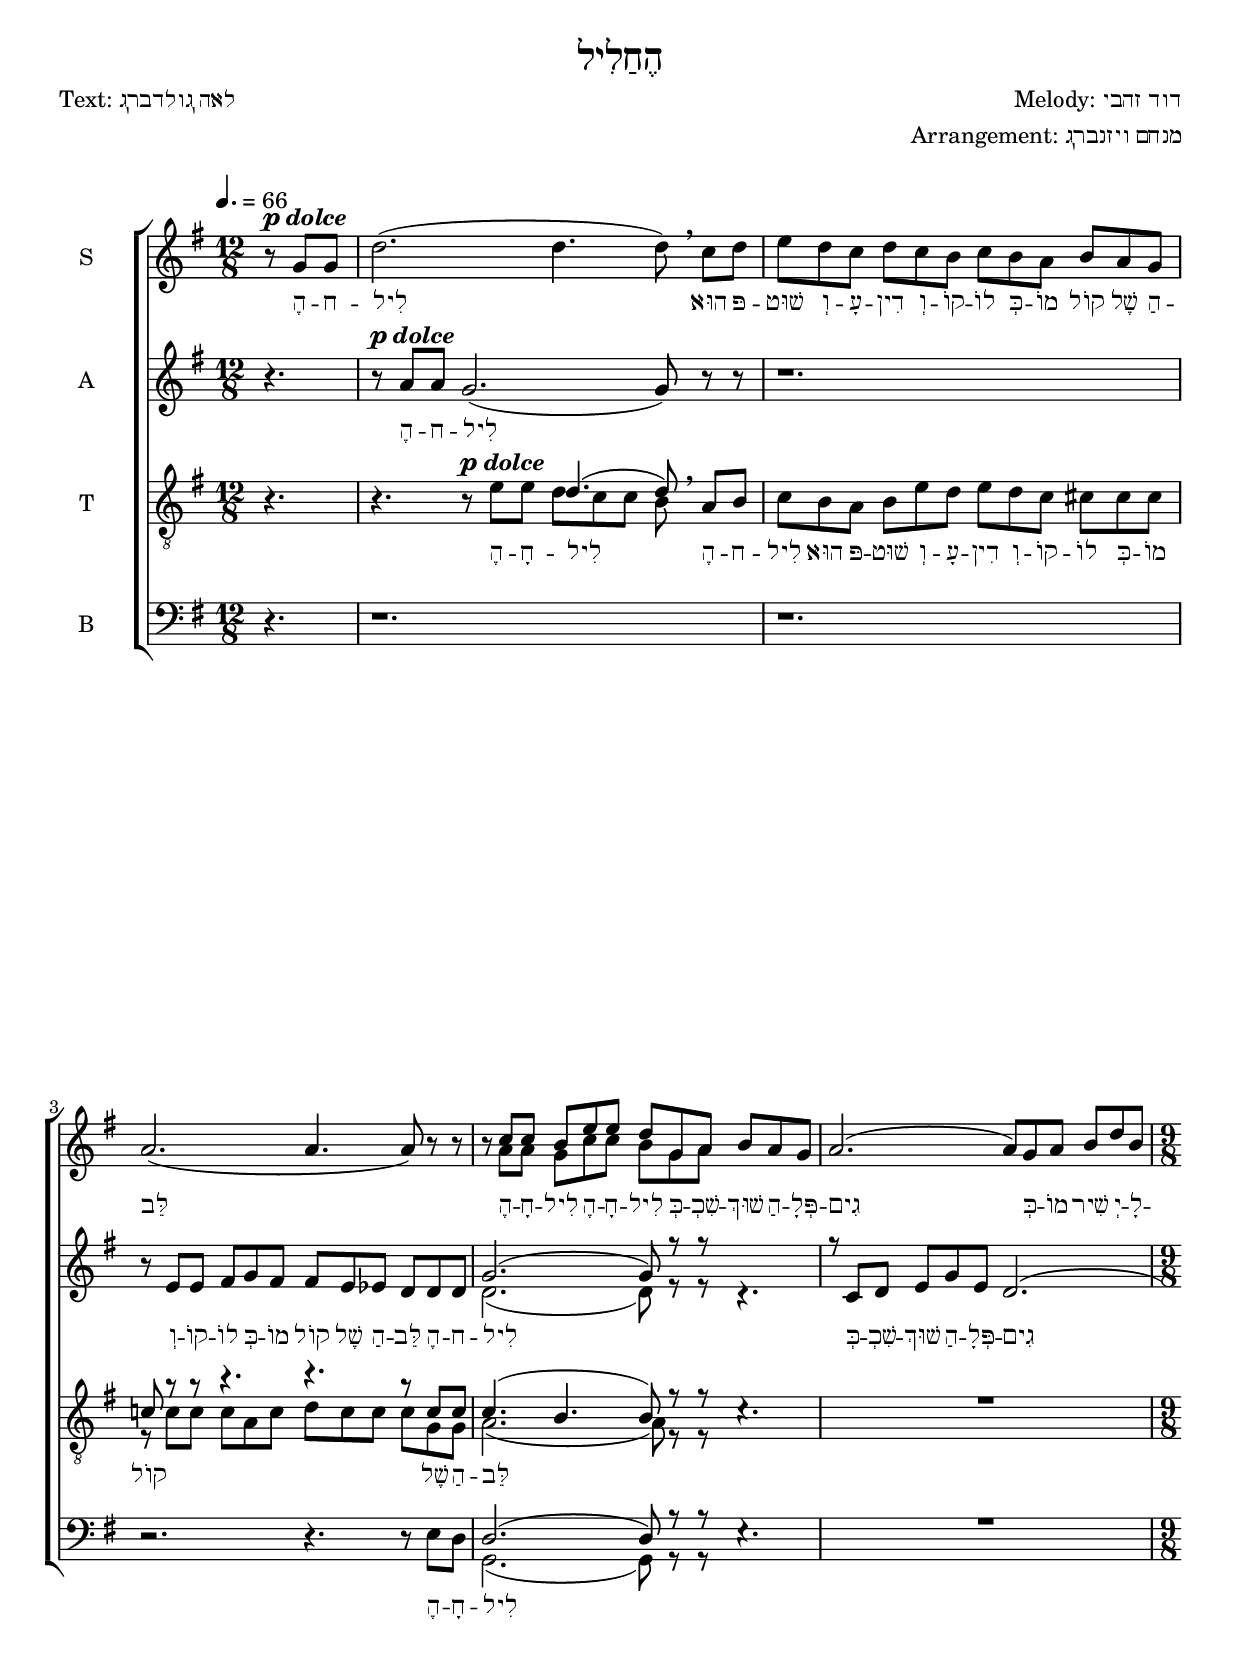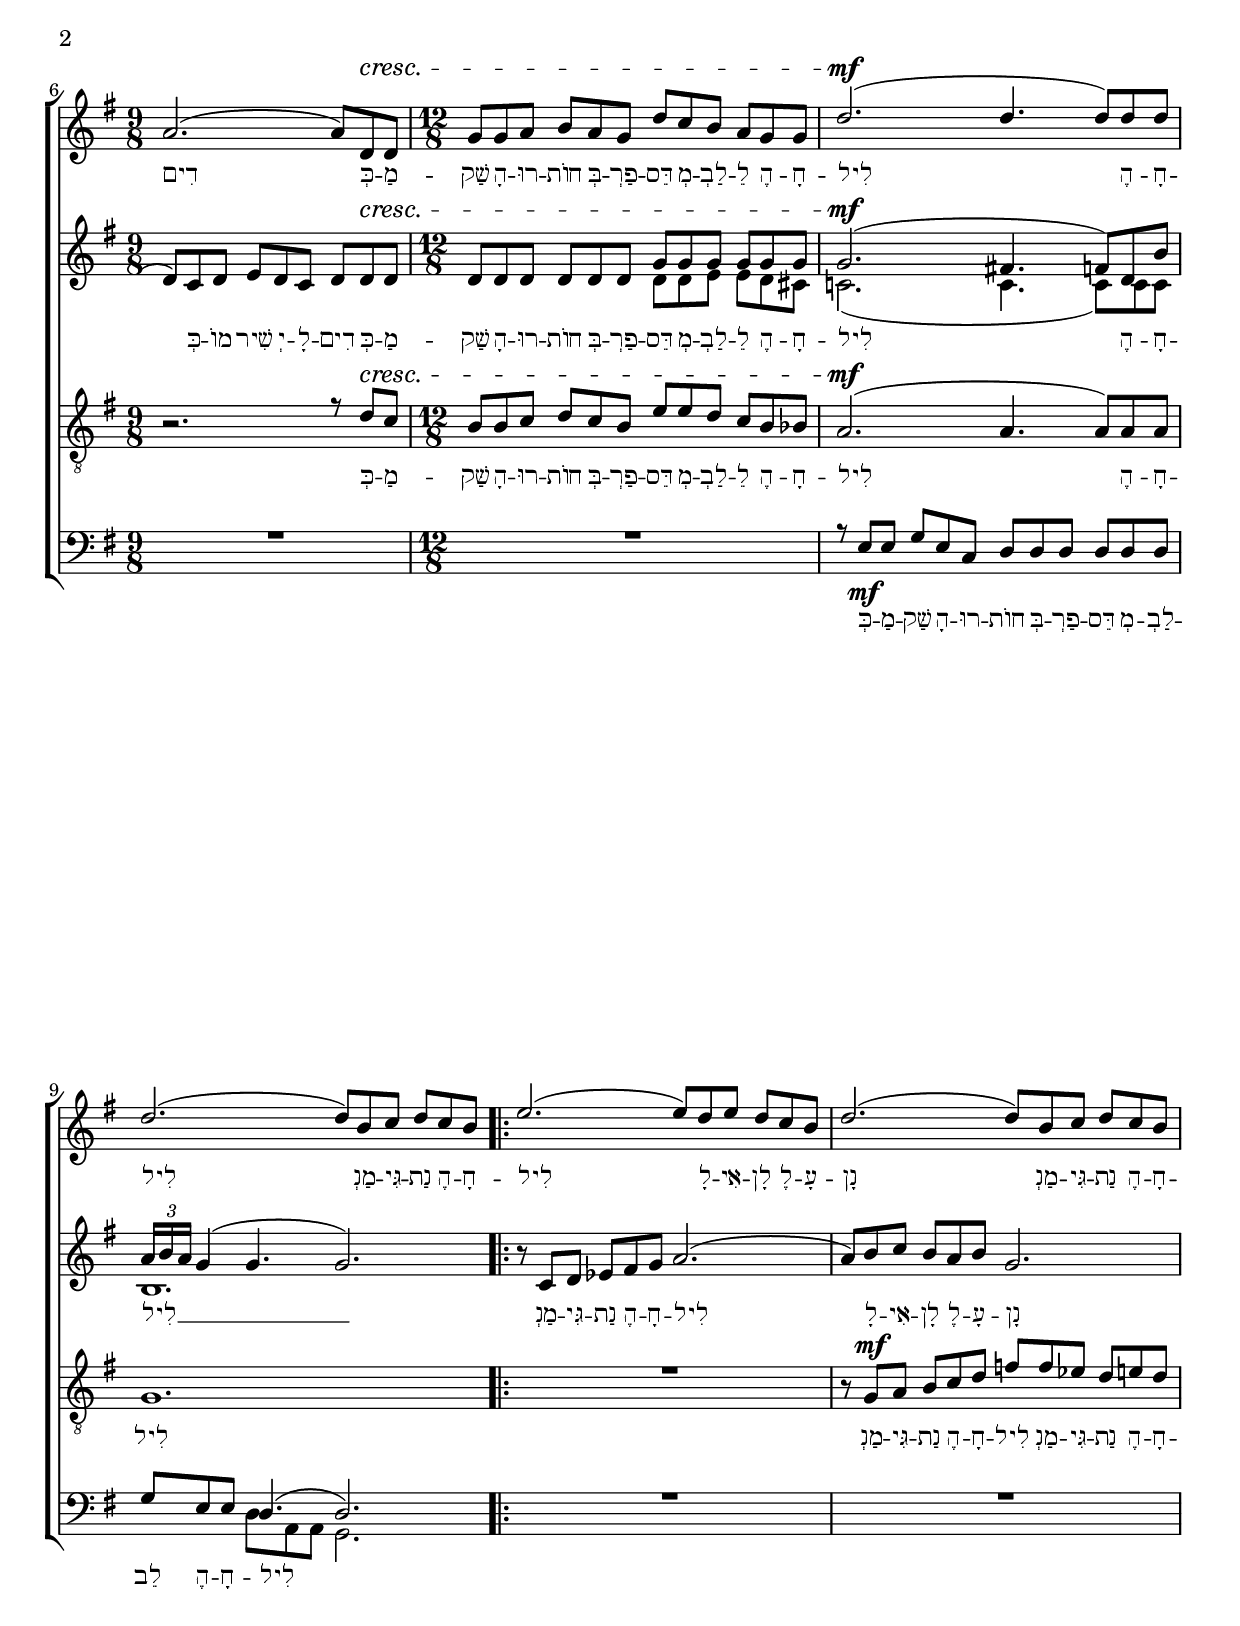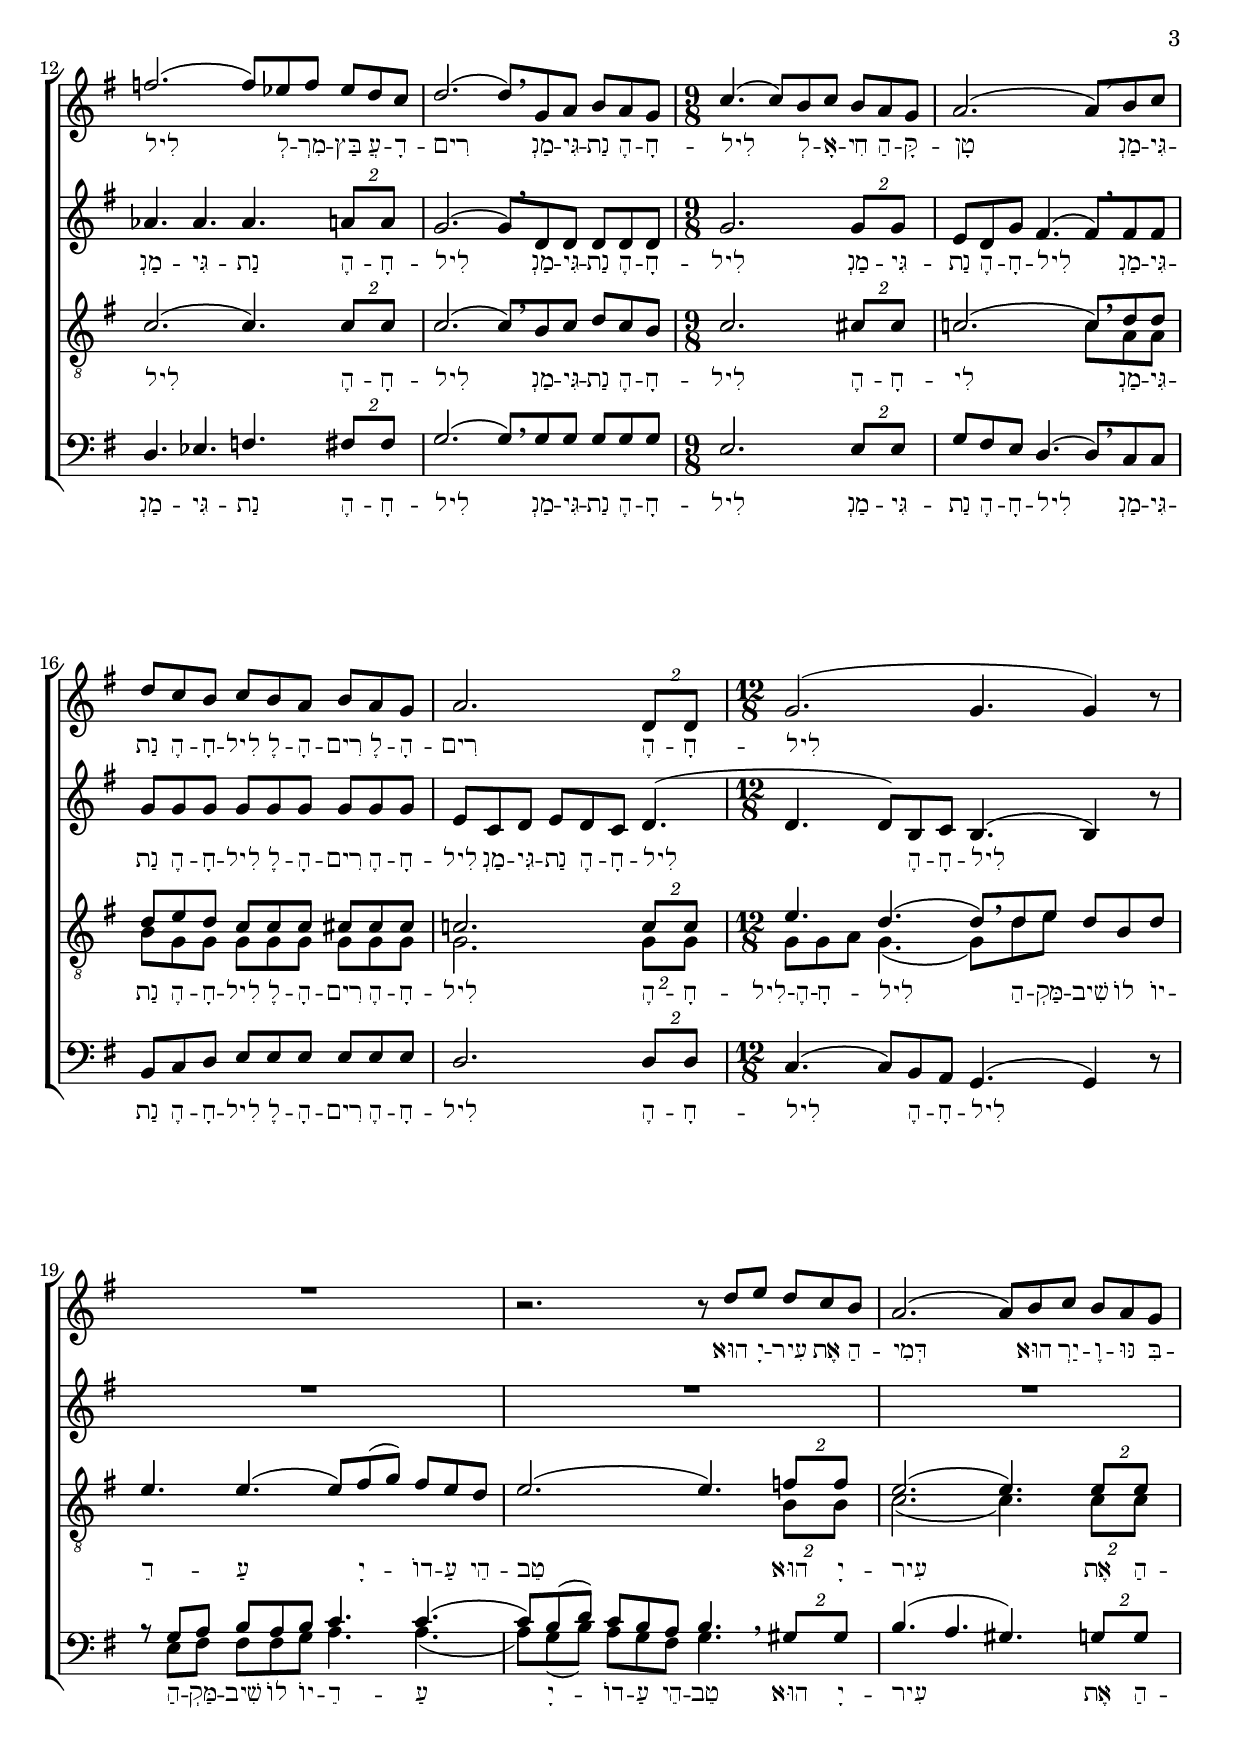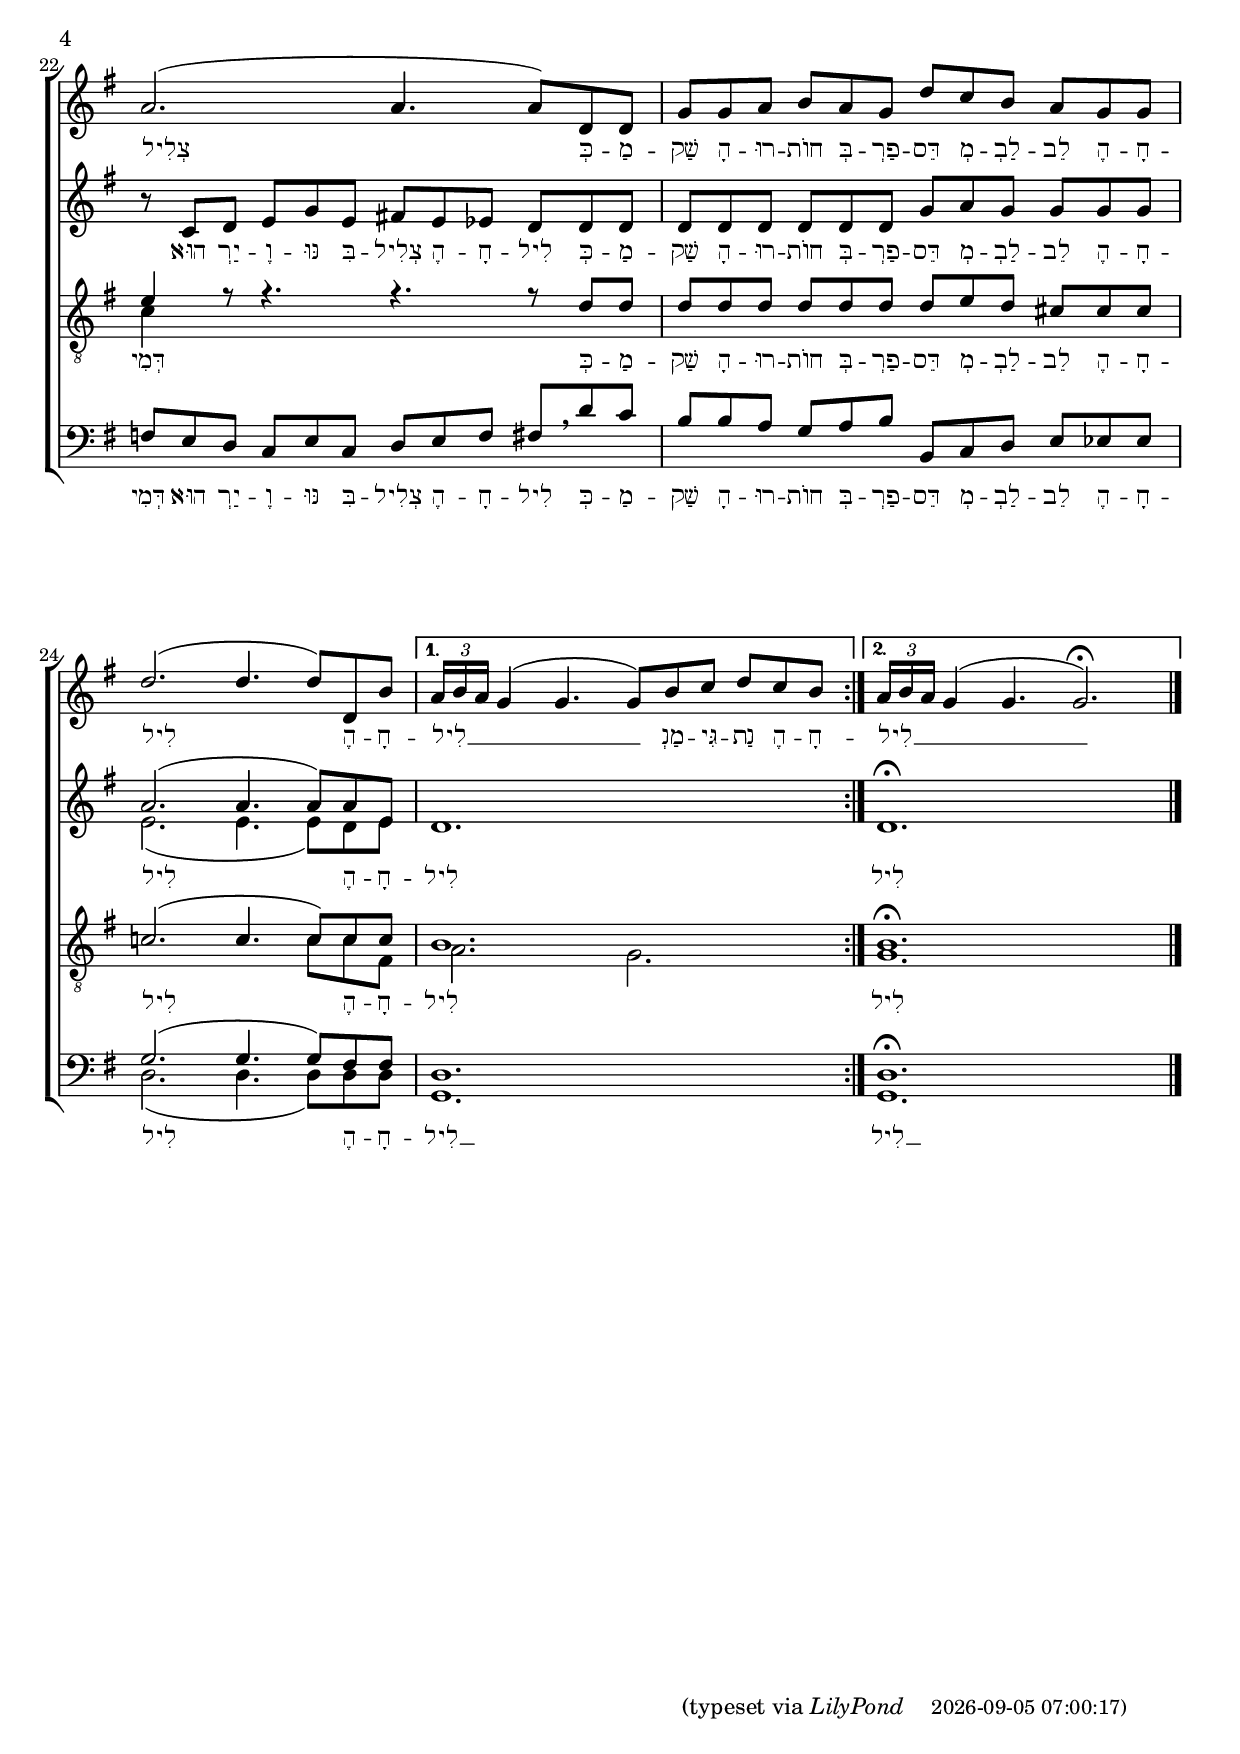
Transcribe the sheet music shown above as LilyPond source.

\include "english.ly"
\version "2.18.2"

global = {
  \key g \major
  \time 12/8
  \tempo 4. = 66
}

dolce = \markup { \italic \bold dolce }
pdolce = \markup { \dynamic p \italic \bold dolce }

sopMusic = \relative c'' {
  \dynamicUp
  \partial 4. r8^\pdolce g g | d'2.( d4. d8) \breathe c[ d] |
  e8[ d c] d[ c b] c[ b a] b[ a g] | a2.( a4. a8) r8 r8 |
  r8
    << { \voiceOne
    c8[ c] b[ e e] d[ g, a]
  } \new Voice { \voiceTwo
    a[ a] g[ c c] b[ g a]
  }
  >> b[ a g] | a2.( a8)[ g a] b[ d b] |
  \time 9/8 a2.( a8)[ d,8\cresc d] |
  \time 12/8
  g8[ g a] b[ a g] d'[ c b] a[ g g] |
  d'2.(\mf d4. d8)[ d d] |
  d2.( d8)[ b c] d[ c b] |

  \repeat volta 2 {
  e2.( e8)[ d  e] d[ c b] |
  d2.( d8)[ b c] d[ c b] |
  f'2.( f8)[ ef f] ef[ d c] |
  d2.( d8)[ \breathe g, a] b[ a g] |
  \time 9/8
  c4.( c8)[ b c] b[ a g] |
  a2.( a8)[ \breathe b c] |
  d8[ c b] c[ b a] b[ a g] |
  a2. \tuplet 2/3 {d,8[ d]} |
  \time 12/8
  g2.( g4. g4) b8\rest |
  \override MultiMeasureRest.staff-position = #2
  R1*3/2 |
  b2.\rest b8\rest d8[ e] d[ c b] |
  a2.( a8)[ b c] b[ a g] |
  a2.( a4. a8)[ d, d] |
  g8[ g a] b[ a g] d'[ c b] a[ g g] |
  d'2.( d4. d8)[ d, b']
  }
  \alternative {
     { \tuplet 3/2 {a16[ b a]} g4( g4. g8)[ b c] d[ c b] }
     { \tuplet 3/2 {a16[ b a]} g4( g4. g2.\fermata) }
  }
  \bar "|."
}

altMusic = \relative c'' {
  \dynamicUp
  \partial 4. r4. | r8^\pdolce a a g2.( g8) r8 r8 |
  r1. | r8 e[ e] fs[ g fs] fs[ e ef] d[ d d] |
  << { \voiceOne
     g2.( g8) r8 r8
  } \new Voice { \voiceTwo
     d2.( d8) r8 r8
  }
  >> c4.\rest | r8 c[ d] e[ g e] d2.(
  % \time 9/8
  d8)[ c d] e[ d c] d[ d\cresc d] |
  % \time 12/8
  d8[ d d]  d8[ d d]
  << { \voiceOne
     g[ g g] g[ g g]
  } \new Voice { \voiceTwo
     d[ d e] e[ d cs]
  }
  >> |
  << { \voiceOne
      g'2.(\mf fs!4. f8)[ d b']
  } \new Voice { \voiceTwo
      c,!2.( c4. c8)[ c c] |
  }
  >> |
  << { \voiceOne
     \tuplet 3/2 {a'16[ b a]} g4( g4. g2.)
  } \new Voice { \voiceTwo
     b,1.
  }
  >> |

  \repeat volta 2 {
  b'8\rest c,8[ d] ef[ fs g] a2.( |
  a8)[ b c] b[ a b] g2. |
  af4. af af \tuplet 2/3 {a8[ a]} |
  g2.( g8)[ \breathe d d] d[ d d] |
  % \time 9/8
  g2. \tuplet 2/3 {g8[ g]} |
  e8[ d g] fs4.( fs8)[ \breathe fs fs] |
  g8[ g g] g[ g g]  g[ g g] |
  e8[ c d] e[ d c] d4.( |
  % times 12/8
  d4. d8[) b c] b4.( b4) b'8\rest |
  \override MultiMeasureRest.staff-position = #2
  R1*3/2 |
  R1*3/2 |
  R1*3/2 |
  b8\rest c,[ d] e[ g e] fs![ e ef] d[ d d] |
  d8[ d d] d[ d d] g[ a g] g[ g g]
  << { \voiceOne
    a2.( a4. a8)[ a e8]
  } \new Voice { \voiceTwo
    e2.( e4. e8)[ d e]
  }
  >> |
  }
  \alternative {
     { d1. }
     { d1.\fermata }
  }
  \bar "|."
}

tenMusic = \relative c' {
  \dynamicUp
  \partial 4. r4. |
    r4. r8^\pdolce e8[ e]
    << { \voiceOne
      d4.( d8)
    } \new Voice { \voiceTwo
      d8 c c b
    }
    >>
    \oneVoice \breathe a8[ b] |
  c[ b a] b[ e d] e[ d c] cs[ cs cs] |
  << { \voiceOne
    c!8 r8 r8 r4. r4. r8 c[ c]
  } \new Voice { \voiceTwo
    r8 c8[ c] c[ a c] d[ c c] c[ g g]
  }
  >> |
  << { \voiceOne
     c4.( b4. b8) r8 r8
  } \new Voice { \voiceTwo
     a2.( a8) r8 r8
  }
  >> c4.\rest |
  \override MultiMeasureRest.staff-position = #2
  R1*3/2 |
  % \time 9/8
  b2.\rest r8 d[\cresc c] |
  % \time 12/8
  b[ b c] d[ c b] e[ e d] c[ b bf] |
  a2.(\mf a4. a8) a a] |
  g1. |

  \repeat volta 2 {
  R1*3/2 |
  b8\rest g8[\mf a] b[ c d] f[ f ef] d[ e d] |
  c2.( c4.) \tuplet 2/3 {c8[ c]} |
  c2.( c8)[ \breathe b c] d[ c b] |
  % \time 9/8
  c2. \tuplet 2/3 {cs8[ cs]} |
  c!2.(
  << { \voiceOne
     c8)[ \breathe d d]
  } \new Voice { \voiceTwo
     c8[ a a]
  }
  >> |
  << { \voiceOne
    d8[ e d] c[ c c] cs[ cs cs]
  } \new Voice { \voiceTwo
    b[ g g] g[ g g] g[ g g]
  }
  >> |
  << { \voiceOne
    c!2. \tuplet 2/3 {c8[ c]}
  } \new Voice { \voiceTwo
    g2. \tuplet 2/3 {g8[ g]}
  }
  >> |
  % times 12/8
  << { \voiceOne
    e'4. d4.( d8)[ \breathe d e]
  } \new Voice { \voiceTwo
    g,8[ g a] g4.( g8)[ d' e]
  }
  >>
  d8[ b d] |
  e4. e4.( e8)[ fs( g)] fs[ e d] |
  e2.( e4.)
  << { \voiceOne
    \tuplet 2/3 {f8[ f]}
  } \new Voice { \voiceTwo
    \tuplet 2/3 {b,8[ b]}
  }
  >> |
  << { \voiceOne
    e2.( e4.) \tuplet 2/3 {e8[ e]}
  } \new Voice { \voiceTwo
    c2.( c4.) \tuplet 2/3 {c8[ c]}
  }
  >> |
  << { \voiceOne
    e4
  } \new Voice { \voiceTwo
    c4
  }
  >>
       r8 r4. r4. r8 d8[ d] |
  d8[ d d] d[ d d] d[ e d]  cs[ cs cs] |
  c!2.( c4.
      << { \voiceOne
        c8)[ c c]
      } \new Voice { \voiceTwo
        c8[ c fs,]
      }
      >> |
  }
  \alternative {
    {
      << { \voiceOne
        b1.
      } \new Voice { \voiceTwo
        a2. g2.
      }
      >>
    }
    {
      << { \voiceOne
        b1.\fermata
      } \new Voice { \voiceTwo
        g1.
      }
      >>
    }
  }
  \bar "|."
}

basMusic = \relative c {
  \partial 4. r4. |
  r1. |
  r1. |
  r2. r4. r8 e8[ d] |
  << { \voiceOne
     d2.( d8) r8 r8
  } \new Voice { \voiceTwo
     g,2.( g8) r8 r8
  }
  >> e'4.\rest |
  \override MultiMeasureRest.staff-position = #2
  R1*3/2 |
  % \time 9/8
  R1*9/8 |
  % \time 12/8
  R1*12/8 |
  r8 e[\mf e] g[ e c] d[ d d] d[ d d] |
  g8[ e e]
  << { \voiceOne
     d4.( d2.)
  } \new Voice { \voiceTwo
     d8[ a a] g2.
  }
  >> |

  \repeat volta 2 {
  R1*3/2 |
  R1*3/2 |
  d'4. ef f \tuplet 2/3 {fs8[ fs]} |
  g2.( g8)[ \breathe g g] g[ g g] |
  % \time 9/8
  e2. \tuplet 2/3 {e8[ e]} |
  g8[ fs e] d4.( d8)[ \breathe c c] |
  b8[ c d] e[ e e] e[ e e] |
  d2. \tuplet 2/3 {d8[ d]}
  % times 12/8
  c4.( c8)[ b a] g4.( g4) d'8\rest |
  r8
  << { \voiceOne
    g8[ a] b[ a b] c4. c4.( |
    c8)[ b( d)] c[ b a] b4.
  } \new Voice { \voiceTwo
    e,8[ fs] fs[ fs g] a4. a4.( |
    a8)[ g( b)] a[ g fs] g4.
  }
  >>
  \breathe \tuplet 2/3 {gs8[ gs]} |
  b4.( a4. gs4.) \tuplet 2/3 {g8[ g]}
  f[ e d] c[ e c] d[ e f] fs[ \breathe d' c] |
  b[ b a] g[ a b] b,[ c d] e[ ef ef] |
  << { \voiceOne
    g2.( g4. g8)[ fs fs]
  } \new Voice { \voiceTwo
    d2.( d4. d8)[ d d]
  }
  >> |
  }
  \alternative {
    {
      << { \voiceOne
        d1.
      } \new Voice { \voiceTwo
        g,1.
      }
      >>
    }
    {
      << { \voiceOne
        d'1.\fermata
      } \new Voice { \voiceTwo
        g,1.
      }
      >>
    }
  }
  \bar "|."
}

soplyricsText = \lyricmode {

הֶ --  ח -- לִיל  הוּא פּ -- שׁוּט  וְ -- עָ -- דִין
וְ -- קוֹ -- לוֹ  כְּ -- מוֹ  קוֹל   שֶׁל  הַ -- לֵּב
הֶ -- חָ -- לִיל  הֶ -- חָ -- לִיל
כְּ -- שִׁכְ -- שׁוּךְ הַ -- פְּלָ -- גִים
כְּ -- מוֹ שִׁיר יְ -- לָ -- דִים
כְּ -- מַ -- שַּׁק הָ -- רוּ -- חוֹת בְּ -- פַרְ -- דֵּס מְ -- לַבְ -- לֵ
הֶ -- חָ -- לִיל הֶ -- חָ -- לִיל

מַנְ -- גִּי -- נַת הֶ -- חָ -- לִיל לָ -- אִי -- לָן לֶ -- עָ -- נָן
מַנְ -- גִּי -- נַת הֶ -- חָ -- לִיל לְ -- מִרְ -- בַּץ עֲ -- דָ -- רִים
מַנְ -- גִּי -- נַת הֶ -- חָ -- לִיל לְ -- אָ -- חִי הַ -- קָּ -- טָן
מַנְ -- גִּי -- נַת הֶ -- חָ -- לִיל לֶ -- הָ -- רִים לֶ -- הָ -- רִים
הֶ -- חָ -- לִיל

הוּא יָ -- עִיר אֶת הַ -- דְּמִי הוּא יַרְ -- וֶ -- נּוּ בִּ -- צְלִיל
כְּ -- מַ -- שַּׁק הָ -- רוּ -- חוֹת בְּ -- פַרְ -- דֵּס מְ -- לַבְ -- לֵב 
הֶ -- חָ -- לִיל הֶ -- חָ -- לִיל __ _ _ _
מַנְ -- גִּי -- נַת הֶ -- חָ -- לִיל __ _ _ _ 


  % LTR
}

altlyricsText = \lyricmode {

הֶ --  ח -- לִיל 
וְ -- קוֹ -- לוֹ  כְּ -- מוֹ  קוֹל   שֶׁל  הַ -- לֵּב
הֶ --  ח -- לִיל 
כְּ -- שִׁכְ -- שׁוּךְ הַ -- פְּלָ -- גִים
כְּ -- מוֹ שִׁיר יְ -- לָ -- דִים
כְּ -- מַ -- שַּׁק הָ -- רוּ -- חוֹת בְּ -- פַרְ -- דֵּס מְ -- לַבְ -- לֵ
הֶ -- חָ -- לִיל הֶ -- חָ -- לִיל __ _ _ _

מַנְ -- גִּי -- נַת הֶ -- חָ -- לִיל לָ -- אִי -- לָן לֶ -- עָ -- נָן
מַנְ -- גִּי -- נַת הֶ -- חָ -- לִיל
מַנְ -- גִּי -- נַת הֶ -- חָ -- לִיל
מַנְ -- גִּי -- נַת הֶ -- חָ -- לִיל
מַנְ -- גִּי -- נַת הֶ -- חָ -- לִיל לֶ -- הָ -- רִים
הֶ -- חָ -- לִיל
מַנְ -- גִּי -- נַת הֶ -- חָ -- לִיל
הֶ -- חָ -- לִיל

הוּא יַרְ -- וֶ -- נּוּ בִּ -- צְלִיל
הֶ -- חָ -- לִיל
כְּ -- מַ -- שַּׁק הָ -- רוּ -- חוֹת בְּ -- פַרְ -- דֵּס מְ -- לַבְ -- לֵב 
הֶ -- חָ -- לִיל
הֶ -- חָ -- לִיל
לִיל

% LTR
}

tenlyricsText = \lyricmode {

הֶ -- חָ -- לִיל
הֶ --  ח -- לִיל  הוּא פּ -- שׁוּט  וְ -- עָ -- דִין
וְ -- קוֹ -- לוֹ  כְּ -- מוֹ  קוֹל   שֶׁל  הַ -- לֵּב

כְּ -- מַ -- שַּׁק הָ -- רוּ -- חוֹת בְּ -- פַרְ -- דֵּס מְ -- לַבְ -- לֵ
הֶ -- חָ -- לִיל הֶ -- חָ -- לִיל

מַנְ -- גִּי -- נַת הֶ -- חָ -- לִיל 
מַנְ -- גִּי -- נַת הֶ -- חָ -- לִיל 
הֶ -- חָ -- לִיל
מַנְ -- גִּי -- נַת הֶ -- חָ -- לִיל 
הֶ -- חָ -- לִי
מַנְ -- גִּי -- נַת הֶ -- חָ -- לִיל לֶ -- הָ -- רִים
הֶ -- חָ -- לִיל
הֶ -- חָ --
 חָ-הֶ-לִיל
 -- לִיל

הַ -- מַּקְ -- שִׁיב לוֹ יוֹ -- דֵ -- עַ יָ -- דוֹ -- עַ הֵי -- טֵב
הוּא יָ -- עִיר אֶת הַ -- דְּמִי
כְּ -- מַ -- שַּׁק הָ -- רוּ -- חוֹת בְּ -- פַרְ -- דֵּס מְ -- לַבְ -- לֵב 
הֶ -- חָ -- לִיל
הֶ -- חָ -- לִיל
לִיל


% LTR
}

baslyricsText = \lyricmode {


הֶ -- חָ -- לִיל

כְּ -- מַ -- שַּׁק הָ -- רוּ -- חוֹת בְּ -- פַרְ -- דֵּס מְ -- לַבְ -- לֵב 
הֶ -- חָ -- לִיל

מַנְ -- גִּי -- נַת הֶ -- חָ -- לִיל 
מַנְ -- גִּי -- נַת הֶ -- חָ -- לִיל 
מַנְ -- גִּי -- נַת הֶ -- חָ -- לִיל 
מַנְ -- גִּי -- נַת הֶ -- חָ -- לִיל  לֶ -- הָ -- רִים
הֶ -- חָ -- לִיל
הֶ -- חָ -- לִיל
הֶ -- חָ -- לִיל

הַ -- מַּקְ -- שִׁיב לוֹ יוֹ -- דֵ -- עַ יָ -- דוֹ -- עַ הֵי -- טֵב
הוּא יָ -- עִיר אֶת הַ -- דְּמִי הוּא יַרְ -- וֶ -- נּוּ בִּ -- צְלִיל
הֶ -- חָ -- לִיל
כְּ -- מַ -- שַּׁק הָ -- רוּ -- חוֹת בְּ -- פַרְ -- דֵּס מְ -- לַבְ -- לֵב 
הֶ -- חָ -- לִיל הֶ -- חָ -- לִיל __
 לִיל __

% LTR
}


\header {
  title = "הֶחַלִיל"
  poet = "Text: לאה גולדברג"
  composer = "Melody: דוד זהבי"
  arranger = "Arrangement: מנחם ויזנברג"
  % Do not display the tagline for this book
  % tagline = ##f
}

\paper{
  #(set-paper-size "a4")

    system-system-spacing #'basic-distance = #18

  oddFooterMarkup = \markup {
      \hspace #60
      \on-the-fly #last-page { (typeset via \italic "LilyPond"
      \small \typewriter
      \hspace #2
      \small
      \simple #(strftime "%Y-%m-%d %H:%M:%S)" (localtime (current-time)))
      }
  }
  evenFooterMarkup = \oddFooterMarkup
}

\layout { 
  \context { 
    \Lyrics
    \override  LyricHyphen #'minimum-distance = #0.8 
  } 
}

\score {
  <<
    \new ChoirStaff <<

      \new Staff = "sop" <<
        \new Voice = "sopranos" {
          \set Staff.instrumentName = "S"
          <<
             % \stemUp
               \global \sopMusic
          >>
        }
      >>
      \new Lyrics = "soplyrics"

      \new Staff = "alt" <<
        \new Voice = "altos" {
          \set Staff.instrumentName = "A"
          <<
             % \stemUp
               \global \altMusic
          >>
        }
      >>
      \new Lyrics = "altlyrics"

      \new Staff = "ten" <<
        \clef "G_8"
        \new Voice = "tenors" {
          \set Staff.instrumentName = "T"
          <<
               \global \tenMusic
          >>
        }
      >>
      \new Lyrics = "tenlyrics"

      \new Staff = "bas" <<
        \clef bass
        \new Voice = "basses" {
          \set Staff.instrumentName = "B"
          <<
               \global \basMusic
          >>
        }
      >>
      \new Lyrics = "baslyrics"

      \context Lyrics = "soplyrics" {
        \lyricsto "sopranos" {
          \soplyricsText
        }
      }
      \context Lyrics = "altlyrics" {
        \lyricsto "altos" {
          \altlyricsText
        }
      }
      \context Lyrics = "tenlyrics" {
        \lyricsto "tenors" {
          \tenlyricsText
        }
      }
      \context Lyrics = "baslyrics" {
        \lyricsto "basses" {
          \baslyricsText
        }
      }
    >>
  >>

  \header { }

  \layout {
    % $(layout-set-staff-size 17)
    % \override LyricText #'font-size = #1.81
    \context {
      \Staff
    }
  }
}

\score {
  \unfoldRepeats
  <<
    \new ChoirStaff <<

      \new Staff = "sop" <<
	% \set Staff.midiInstrument = #"piccolo"
        \new Voice = "sopranos" {
          \set Staff.instrumentName = "S"
          <<
             % \stemUp
               \global \sopMusic
          >>
        }
      >>

      \new Staff = "alt" <<
	\set Staff.midiInstrument = #"oboe"
        \new Voice = "altos" {
          \set Staff.instrumentName = "A"
          <<
             % \stemUp
               \global \altMusic
          >>
        }
      >>
      % \new Lyrics = "altlyrics"

      \new Staff = "ten" <<
	\set Staff.midiInstrument = #"cello"
        \clef "G_8"
        \new Voice = "tenors" {
          \set Staff.instrumentName = "T"
          <<
               \global \tenMusic
          >>
        }
      >>

      \new Staff = "bas" <<
	\set Staff.midiInstrument = #"bassoon"
        \clef bass
        \new Voice = "basses" {
          \set Staff.instrumentName = "B"
          <<
               \global \basMusic
          >>
        }
      >>

    >>
  >>

  \header { }

  \midi {
    \context {
      \Score
    }
  }
}
